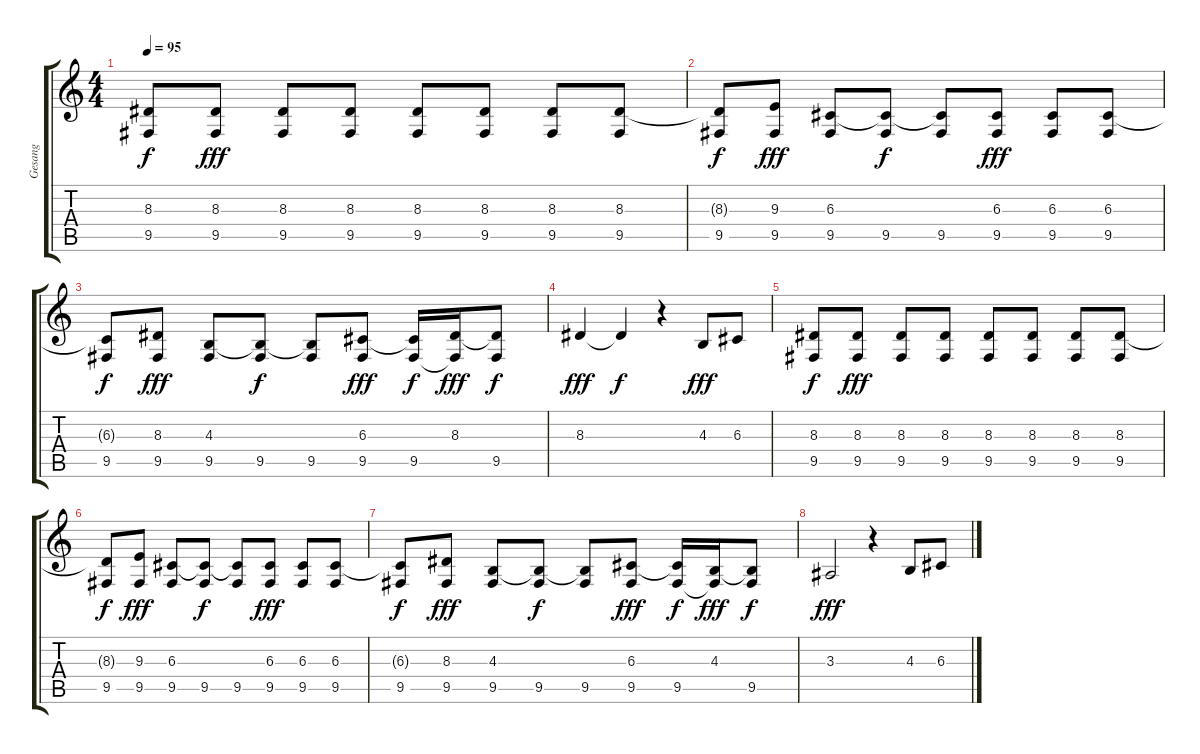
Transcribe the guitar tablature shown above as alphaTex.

\track ("Gesang" "Gesang") {instrument cello}
\staff {score tabs}
\tuning (E4 B3 G3 D3 A2 E2) {hide}
\ts (4 4)
\tempo 95
\clef g2
\ks c
(8.3 9.5).8{dy f volume 4} (8.3 9.5).8{dy fff} (8.3 9.5).8 (8.3 9.5).8 (8.3 9.5).8 (8.3 9.5).8 (8.3 9.5).8 (8.3 9.5).8 |
(8.3{t} 9.5).8{dy f} (9.3 9.5).8{dy fff} (6.3 9.5).8 (6.3{t} 9.5).8{dy f} (6.3{t} 9.5).8 (6.3 9.5).8{dy fff} (6.3 9.5).8 (6.3 9.5).8 |
(6.3{t} 9.5).8{dy f} (8.3 9.5).8{dy fff} (4.3 9.5).8 (4.3{t} 9.5).8{dy f} (4.3{t} 9.5).8 (6.3 9.5).8{dy fff} (6.3{t} 9.5).16{dy f} (8.3 9.5{t}).16{dy fff} (8.3{t} 9.5).8{dy f} |
8.3.4{dy fff} 8.3{t}.4{dy f} r.4 4.3.8{dy fff} 6.3.8 |
(8.3 9.5).8{dy f volume 0} (8.3 9.5).8{dy fff} (8.3 9.5).8 (8.3 9.5).8 (8.3 9.5).8 (8.3 9.5).8 (8.3 9.5).8 (8.3 9.5).8 |
(8.3{t} 9.5).8{dy f} (9.3 9.5).8{dy fff} (6.3 9.5).8 (6.3{t} 9.5).8{dy f} (6.3{t} 9.5).8 (6.3 9.5).8{dy fff} (6.3 9.5).8 (6.3 9.5).8 |
(6.3{t} 9.5).8{dy f} (8.3 9.5).8{dy fff} (4.3 9.5).8 (4.3{t} 9.5).8{dy f} (4.3{t} 9.5).8 (6.3 9.5).8{dy fff} (6.3{t} 9.5).16{dy f} (4.3 9.5{t}).16{dy fff} (4.3{t} 9.5).8{dy f} |
3.3.2{dy fff} r.4 4.3.8 6.3.8
